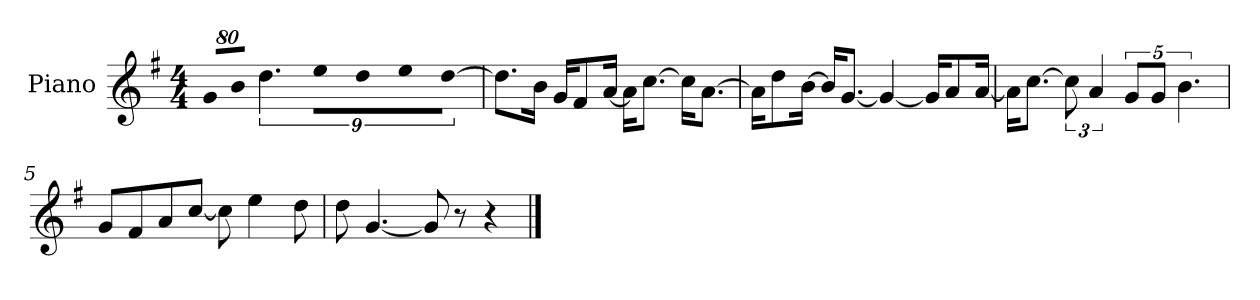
**kern
*part1
*staff1
*I"Piano
*I'P-no
*clefG2
*k[f#]
*M4/4
*MM90
=1
!LO:N:vis=8
640%71g/L
!LO:N:vis=8
640%71b/J
9%2.dd\
!LO:N:vis=8
640%71ee\L
!LO:N:vis=8
640%71dd\
!LO:N:vis=8
640%71ee\
!LO:N:vis=8
[640%71dd\J
=2
8.dd\L]
16b\Jk
16g/KL
8f#/
[16a/Jk
16a\KL]
[8.cc\J
16cc\KL]
[8.a\J
=3
16a\KL]
8dd\
[16b\Jk
16b/KL]
[8.g/J
4g/_
16g/KL]
8a/
[16a/Jk
=4
16a\KL]
[8.cc\J
12cc\]
6a/
10g/L
10g/J
5.b\
!!LO:LB:g=z
=5
8g/L
8f#/
8a/
[8cc/J
8cc\]
4ee\
8dd\
=6
8dd\
[4.g/
8g/]
8r
4r
==
*-
